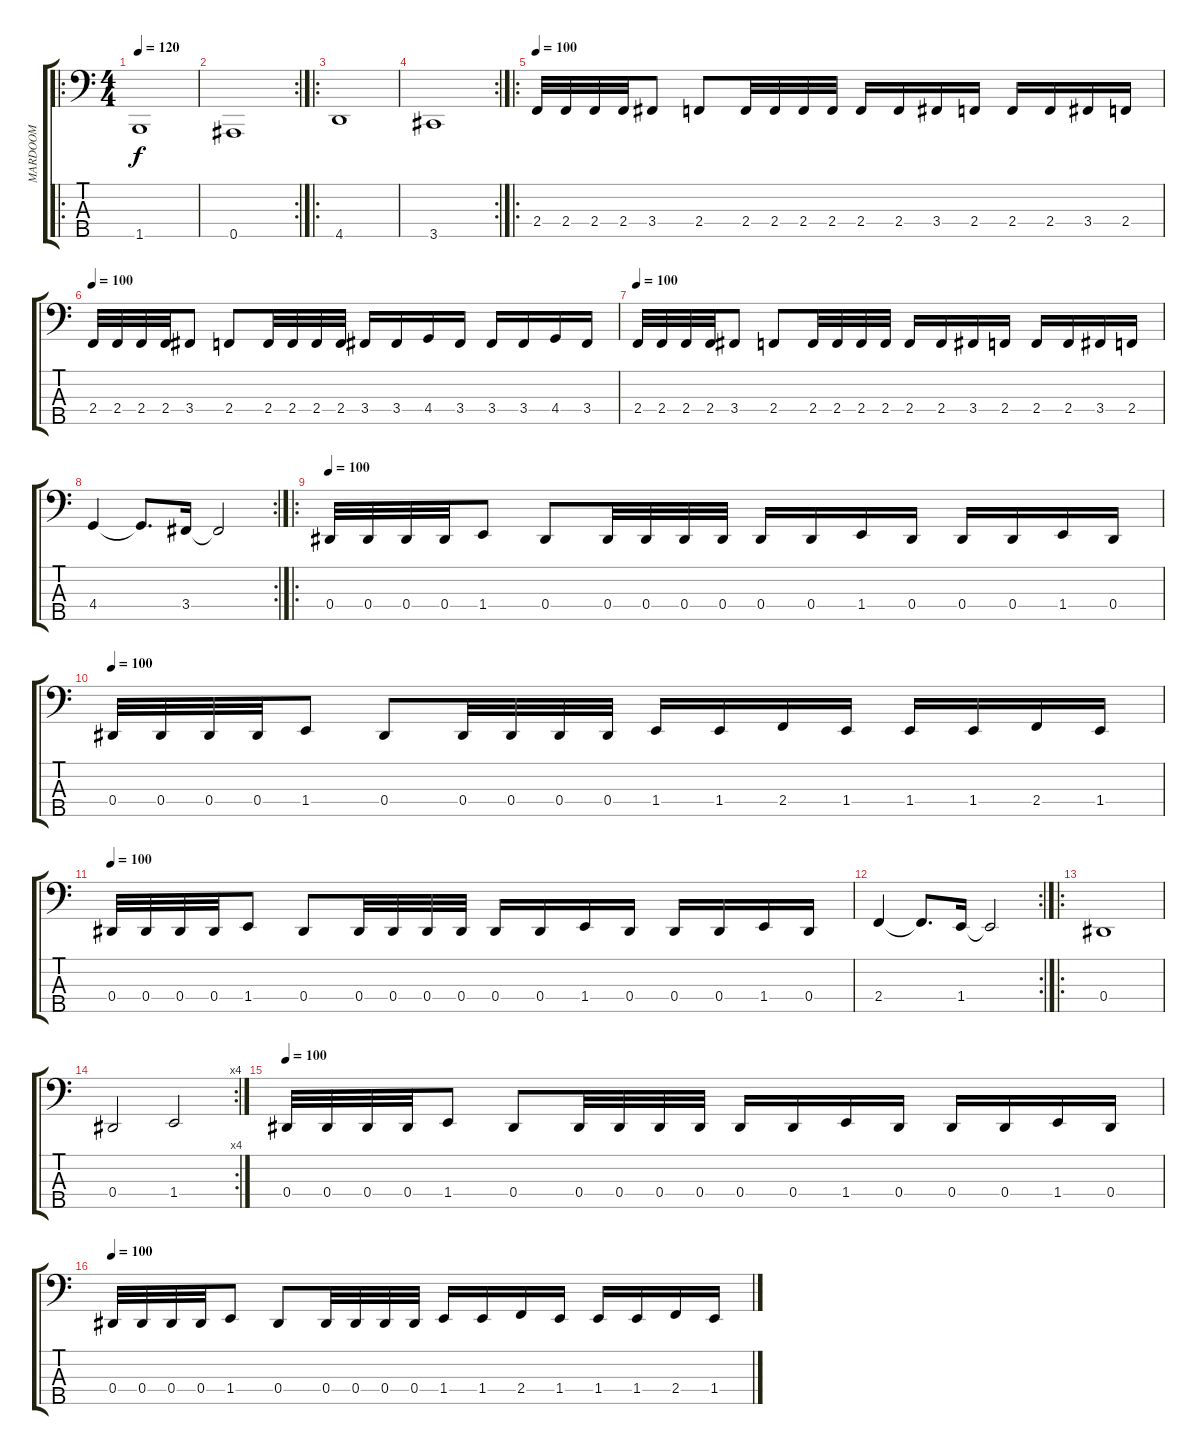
\track ("MARDOOM" "MARDOOM") {instrument acousticbass}
\staff {score tabs}
\tuning (Gb2 Db2 Ab1 Eb1 Bb0) {hide}
\ro
\ts (4 4)
\tempo 120
\clef f4
\ks c
1.5.1{dy f} |
\rc 2
0.5.1 |
\ro
4.5.1 |
\rc 2
3.5.1 |
\ro
\tempo 100
2.4.32 2.4.32 2.4.32 2.4.32 3.4.8 2.4.8 2.4.32 2.4.32 2.4.32 2.4.32 2.4.16 2.4.16 3.4.16 2.4.16 2.4.16 2.4.16 3.4.16 2.4.16 |
\tempo 100
2.4.32 2.4.32 2.4.32 2.4.32 3.4.8 2.4.8 2.4.32 2.4.32 2.4.32 2.4.32 3.4.16 3.4.16 4.4.16 3.4.16 3.4.16 3.4.16 4.4.16 3.4.16 |
\tempo 100
2.4.32 2.4.32 2.4.32 2.4.32 3.4.8 2.4.8 2.4.32 2.4.32 2.4.32 2.4.32 2.4.16 2.4.16 3.4.16 2.4.16 2.4.16 2.4.16 3.4.16 2.4.16 |
\rc 2
4.4.4 4.4{t}.8{d} 3.4.16 3.4{t}.2 |
\ro
\tempo 100
0.4.32 0.4.32 0.4.32 0.4.32 1.4.8 0.4.8 0.4.32 0.4.32 0.4.32 0.4.32 0.4.16 0.4.16 1.4.16 0.4.16 0.4.16 0.4.16 1.4.16 0.4.16 |
\tempo 100
0.4.32 0.4.32 0.4.32 0.4.32 1.4.8 0.4.8 0.4.32 0.4.32 0.4.32 0.4.32 1.4.16 1.4.16 2.4.16 1.4.16 1.4.16 1.4.16 2.4.16 1.4.16 |
\tempo 100
0.4.32 0.4.32 0.4.32 0.4.32 1.4.8 0.4.8 0.4.32 0.4.32 0.4.32 0.4.32 0.4.16 0.4.16 1.4.16 0.4.16 0.4.16 0.4.16 1.4.16 0.4.16 |
\rc 2
2.4.4 2.4{t}.8{d} 1.4.16 1.4{t}.2 |
\ro
0.4.1 |
\rc 4
0.4.2 1.4.2 |
\tempo 100
0.4.32 0.4.32 0.4.32 0.4.32 1.4.8 0.4.8 0.4.32 0.4.32 0.4.32 0.4.32 0.4.16 0.4.16 1.4.16 0.4.16 0.4.16 0.4.16 1.4.16 0.4.16 |
\tempo 100
0.4.32 0.4.32 0.4.32 0.4.32 1.4.8 0.4.8 0.4.32 0.4.32 0.4.32 0.4.32 1.4.16 1.4.16 2.4.16 1.4.16 1.4.16 1.4.16 2.4.16 1.4.16
